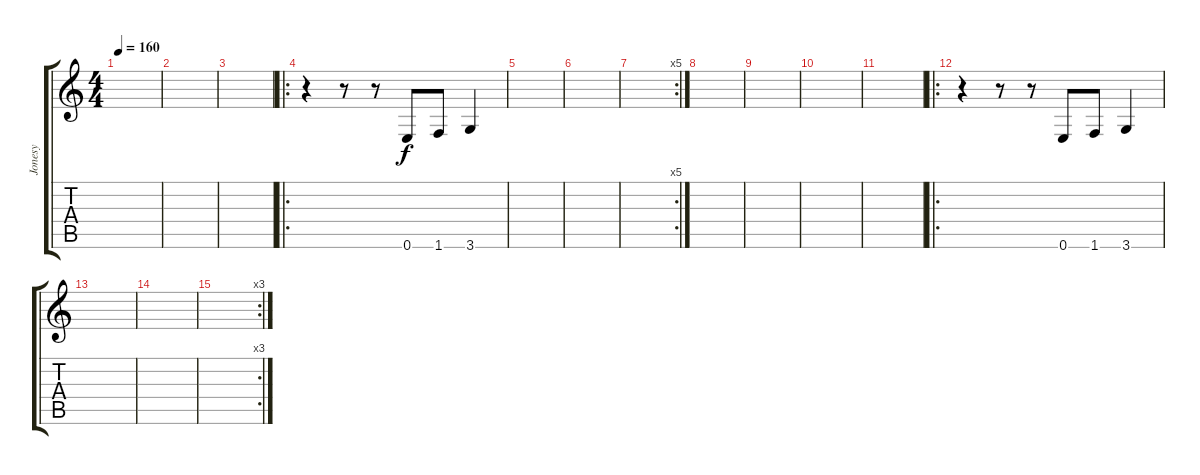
\track ("Jonesy" "Jonesy") {instrument electricbassfinger}
\staff {score tabs}
\tuning (E4 B3 G3 D3 A2 E2) {hide}
\ts (4 4)
\tempo 160
\clef g2
\ks c
|
|
|
\ro
r.4 r.8 r.8 0.6.8 1.6.8 3.6.4 |
|
|
\rc 5
|
|
|
|
|
\ro
r.4 r.8 r.8 0.6.8 1.6.8 3.6.4 |
|
|
\rc 3
